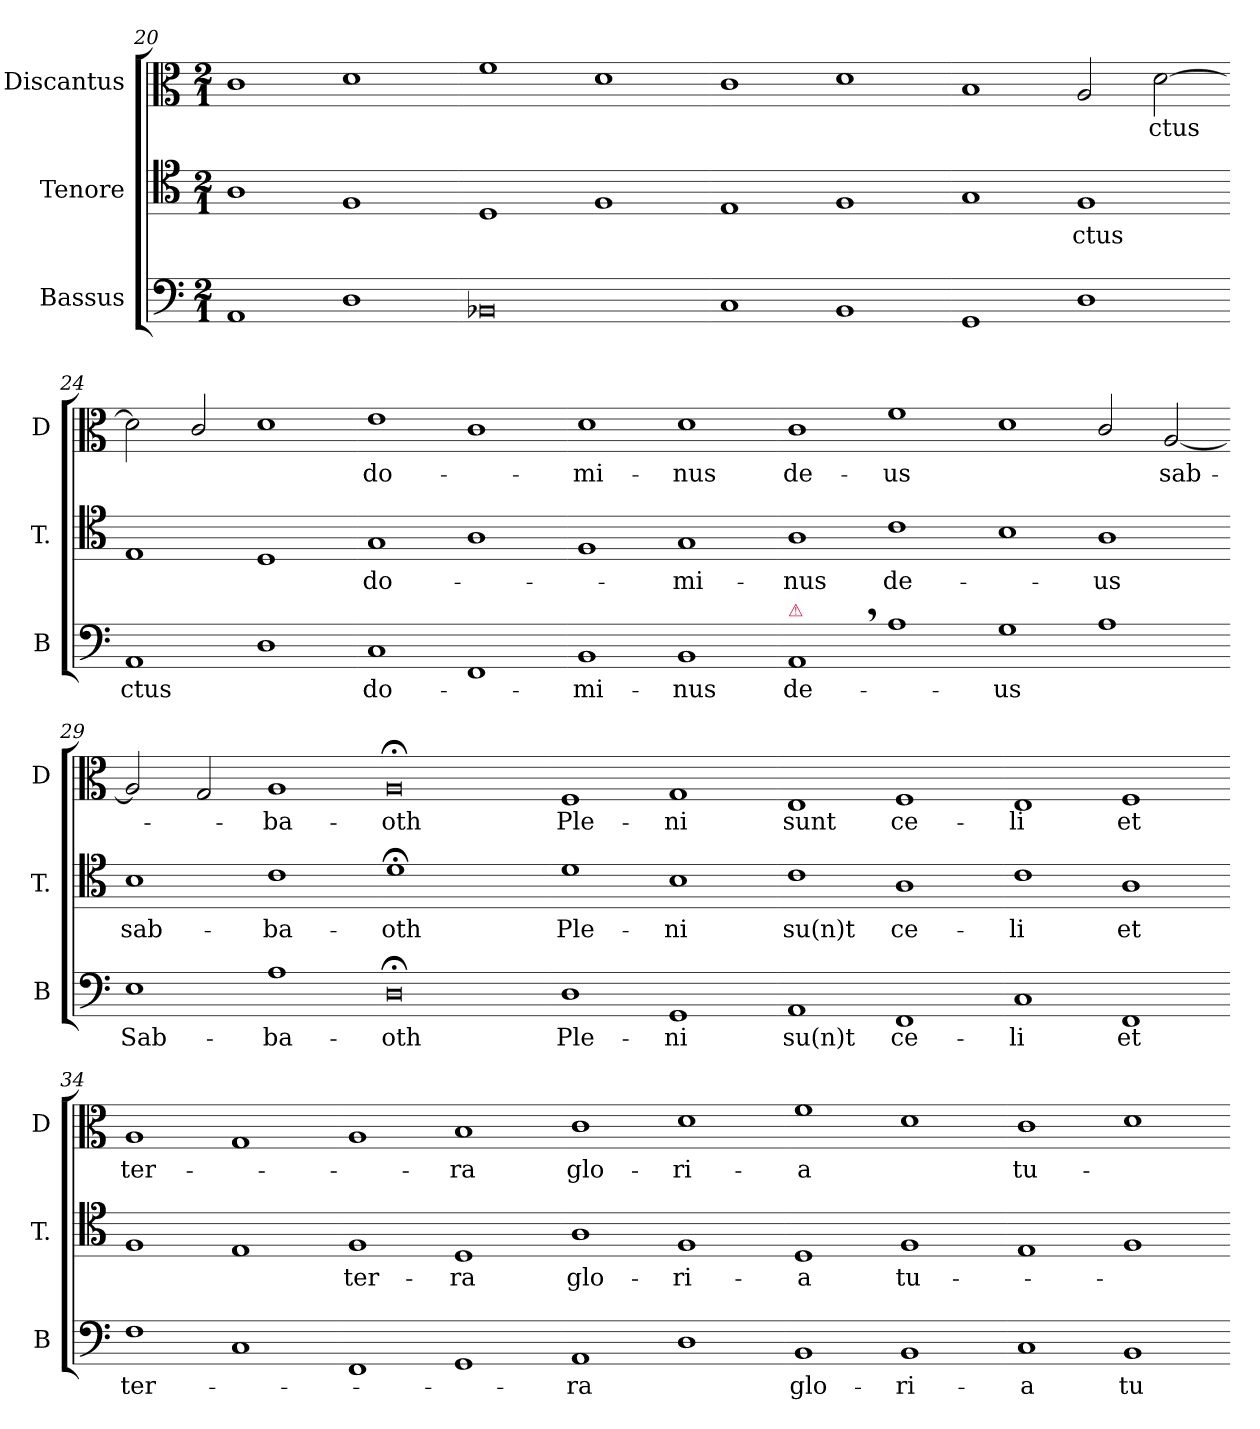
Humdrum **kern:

**kern	**text	**kern	**text	**kern	**text
*part3	*part3	*part2	*part2	*part1	*part1
*staff3	*staff3	*staff2	*staff2	*staff1	*staff1
*I"Bassus	*	*I"Tenore	*	*I"Discantus	*
*I'B	*	*I'T.	*	*I'D	*
*clefF4	*	*clefC4	*	*clefC3	*
*k[]	*	*k[]	*	*k[]	*
*M2/1	*	*M2/1	*	*M2/1	*
=20	=20	=20	=20	=20	=20
1AA	.	1A	.	1c	.
1D	.	1F	.	1d	.
=21-	=21-	=21-	=21-	=21-	=21-
0BB-	.	1D	.	1f	.
.	.	1F	.	1d	.
=22-	=22-	=22-	=22-	=22-	=22-
1C	.	1E	.	1c	.
1BB-	.	1F	.	1d	.
=23-	=23-	=23-	=23-	=23-	=23-
1GG	.	1G	.	1B	.
1D	.	1F	-ctus	2A/	.
.	.	.	.	[2d\	-ctus
=24-	=24-	=24-	=24-	=24-	=24-
1AA	-ctus	1E	.	2d\]	.
.	.	.	.	2c/	.
1D	.	1D	.	1d	.
=25-	=25-	=25-	=25-	=25-	=25-
1C	do-	1G	do-	1e	do-
1FF	.	1A	.	1c	.
=26-	=26-	=26-	=26-	=26-	=26-
1BB-	-mi-	1F	.	1d	-mi-
1BB-	-nus	1G	-mi-	1d	-nus
=27-	=27-	=27-	=27-	=27-	=27-
!LO:TX:a:color=crimson:t=⚠	!	!	!	!	!
1AA,<	de-	1A	-nus	1c	de-
1A	.	1c	de-	1f	-us
=28-	=28-	=28-	=28-	=28-	=28-
1G	-us	1B	.	1d	.
1A	.	1A	-us	2c/	.
.	.	.	.	[2A/	sab-
=29-	=29-	=29-	=29-	=29-	=29-
1E	Sab-	1B	sab-	2A/]	.
.	.	.	.	2G/	.
1A	-ba-	1c	-ba-	1A	-ba-
=30-	=30-	=30-	=30-	=30-	=30-
!	!	!LO:N:vis=1	!	!	!
0D;<	-oth	0d;	-oth	0A;<	-oth
=31-	=31-	=31-	=31-	=31-	=31-
1D	Ple-	1d	Ple-	1F	Ple-
1GG	-ni	1B	-ni	1G	-ni
=32-	=32-	=32-	=32-	=32-	=32-
1AA	su(n)t	1c	su(n)t	1E	sunt
1FF	ce-	1A	ce-	1F	ce-
=33-	=33-	=33-	=33-	=33-	=33-
1C	-li	1c	-li	1E	-li
1FF	et	1A	et	1F	et
=34-	=34-	=34-	=34-	=34-	=34-
1F	ter-	1F	.	1A	ter-
1C	.	1E	.	1G	.
=35-	=35-	=35-	=35-	=35-	=35-
1FF	.	1F	ter-	1A	.
1GG	.	1D	-ra	1B	-ra
=36-	=36-	=36-	=36-	=36-	=36-
1AA	-ra	1A	glo-	1c	glo-
1D	.	1F	-ri-	1d	-ri-
=37-	=37-	=37-	=37-	=37-	=37-
1BB-	glo-	1D	-a	1f	-a
1BB-	-ri-	1F	tu-	1d	.
=38-	=38-	=38-	=38-	=38-	=38-
1C	-a	1E	.	1c	tu-
1BB-	tu-	1F	.	1d	.
=-	=-	=-	=-	=-	=-
*-	*-	*-	*-	*-	*-
